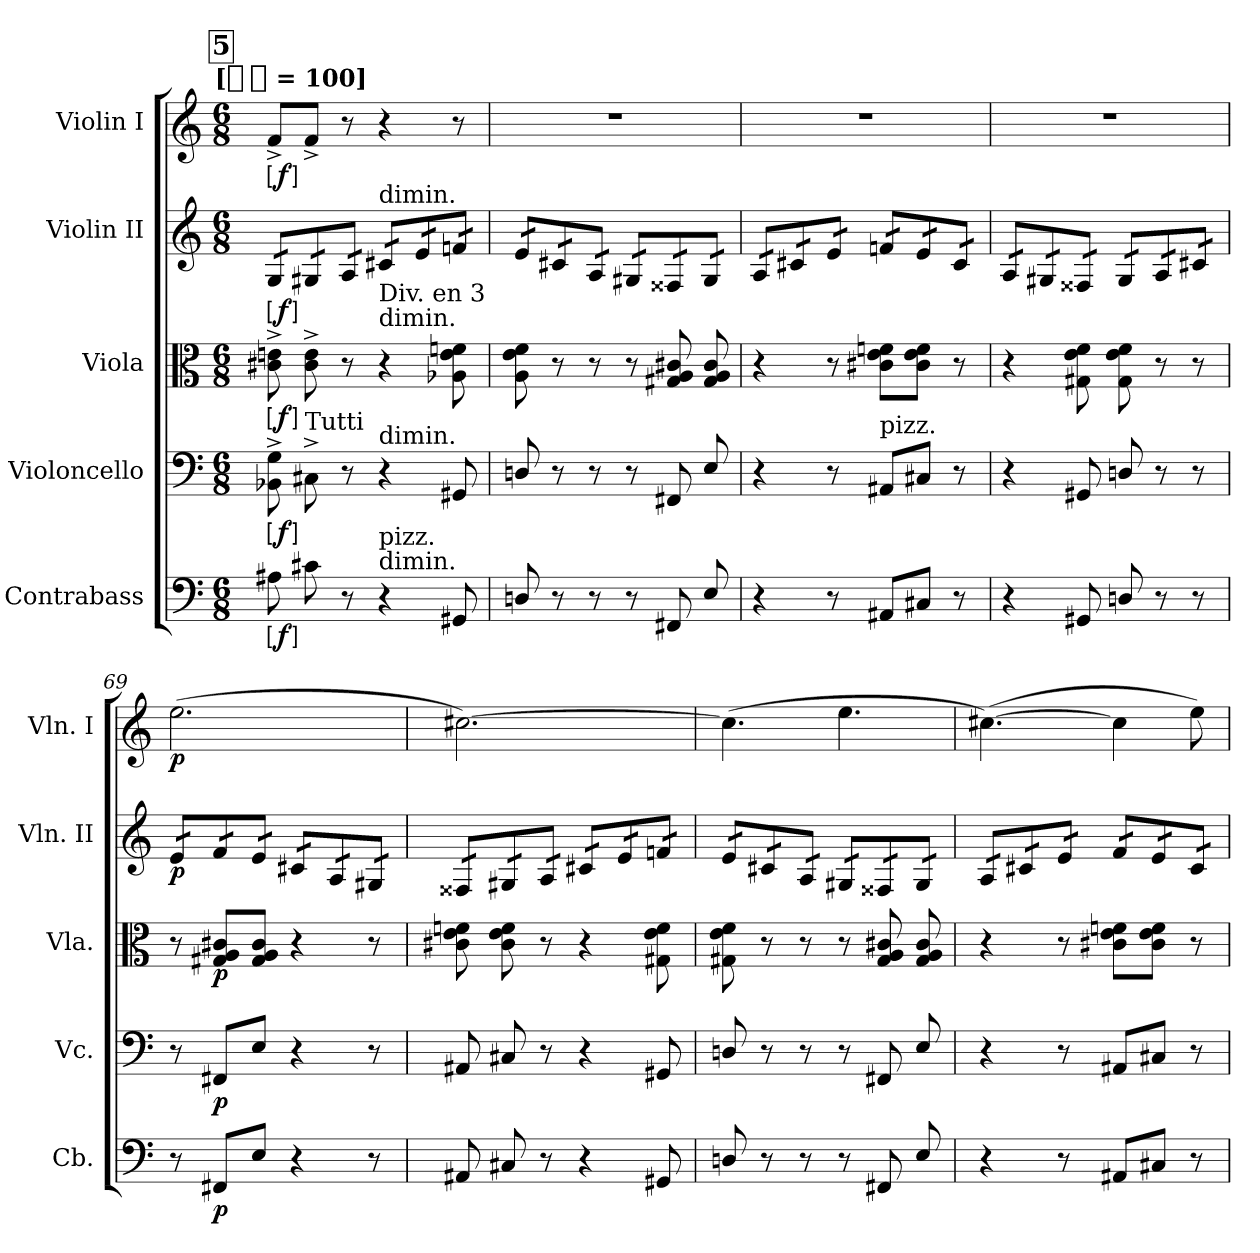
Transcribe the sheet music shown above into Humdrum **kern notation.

**kern	**dynam	**kern	**dynam	**kern	**dynam	**kern	**dynam	**kern	**dynam
*part5	*part5	*part4	*part4	*part3	*part3	*part2	*part2	*part1	*part1
*staff5	*staff5	*staff4	*staff4	*staff3	*staff3	*staff2	*staff2	*staff1	*staff1
*I"Contrabass	*	*I"Violoncello	*	*I"Viola	*	*I"Violin II	*	*I"Violin I	*
*I'Cb.	*	*I'Vc.	*	*I'Vla.	*	*I'Vln. II	*	*I'Vln. I	*
*clefF4	*	*clefF4	*	*clefC3	*	*clefG2	*	*clefG2	*
*ITrd7c12	*	*	*	*	*	*	*	*	*
*k[]	*	*k[]	*	*k[]	*	*k[]	*	*k[]	*
*C:	*	*C:	*	*C:	*	*C:	*	*C:	*
!!LO:TX:omd:t=[[quarter-dot] = 100]
*M6/8	*	*M6/8	*	*M6/8	*	*M6/8	*	*M6/8	*
*MM150	*	*MM150	*	*MM150	*	*MM150	*	*MM150	*
!!LO:REH:place=s1:t=5
=65	=65	=65	=65	=65	=65	=65	=65	=65	=65
!	!LO:DY:ed=brack	!	!LO:DY:ed=brack	!	!LO:DY:ed=brack	!	!LO:DY:ed=brack	!	!LO:DY:ed=brack
*	*	*	*	*	*	*tremolo	*	*	*
8AA#X	f	8BB-X^ 8G^	f	8c#X^ 8en^	f	16GLL	f	8f^L	f
.	.	.	.	.	.	16G	.	.	.
!	!	!LO:TX:a:t=Tutti	!	!	!	!	!	!	!
8C#X	.	8C#X^\	.	8c#^ 8e^	.	16G#X	.	8f^J	.
.	.	.	.	.	.	16G#X	.	.	.
8r	.	8r	.	8r	.	16A	.	8r	.
.	.	.	.	.	.	16AJJ	.	.	.
!	!	!	!	!	!	!LO:TX:t=dimin.	!	!	!
!	!	!	!	!LO:TX:t=dimin.	!	!	!	!	!
!	!	!	!	!LO:TX:a:t=Div. en 3	!	!	!	!	!
!	!	!LO:TX:t=dimin.	!	!	!	!	!	!	!
!LO:TX:t=dimin.	!	!	!	!	!	!	!	!	!
!LO:TX:a:t=pizz.	!	!	!	!	!	!	!	!	!
4r	.	4r	.	4r	.	16c#XLL	.	4r	.
.	.	.	.	.	.	16c#X	.	.	.
.	.	.	.	.	.	16e	.	.	.
.	.	.	.	.	.	16e	.	.	.
8GGG#X	.	8GG#X	.	8A-X 8e 8fn	.	16fn	.	8r	.
.	.	.	.	.	.	16fnJJ	.	.	.
=66	=66	=66	=66	=66	=66	=66	=66	=66	=66
8DDn/	.	8Dn/	.	8A 8e 8f	.	16eLL	.	4%3r	.
.	.	.	.	.	.	16e	.	.	.
8r	.	8r	.	8r	.	16c#X	.	.	.
.	.	.	.	.	.	16c#X	.	.	.
8r	.	8r	.	8r	.	16A	.	.	.
.	.	.	.	.	.	16AJJ	.	.	.
8r	.	8r	.	8r	.	16G#XLL	.	.	.
.	.	.	.	.	.	16G#X	.	.	.
8FFF#X	.	8FF#X	.	8G#X 8A 8c#X	.	16F##X	.	.	.
.	.	.	.	.	.	16F##X	.	.	.
8EE/	.	8E/	.	8G# 8A 8c#	.	16G#	.	.	.
.	.	.	.	.	.	16G#JJ	.	.	.
=67	=67	=67	=67	=67	=67	=67	=67	=67	=67
4r	.	4r	.	4r	.	16ALL	.	4%3r	.
.	.	.	.	.	.	16A	.	.	.
.	.	.	.	.	.	16c#X	.	.	.
.	.	.	.	.	.	16c#X	.	.	.
8r	.	8r	.	8r	.	16e	.	.	.
.	.	.	.	.	.	16eJJ	.	.	.
!	!	!LO:TX:a:t=pizz.	!	!	!	!	!	!	!
8AAA#XL	.	8AA#XL	.	8c#X 8e 8fnL	.	16fnLL	.	.	.
.	.	.	.	.	.	16fn	.	.	.
8CC#XJ	.	8C#XJ	.	8c# 8e 8fJ	.	16e	.	.	.
.	.	.	.	.	.	16e	.	.	.
8r	.	8r	.	8r	.	16c#	.	.	.
.	.	.	.	.	.	16c#JJ	.	.	.
=68	=68	=68	=68	=68	=68	=68	=68	=68	=68
4r	.	4r	.	4r	.	16ALL	.	4%3r	.
.	.	.	.	.	.	16A	.	.	.
.	.	.	.	.	.	16G#X	.	.	.
.	.	.	.	.	.	16G#X	.	.	.
8GGG#X	.	8GG#X	.	8G#X 8e 8f	.	16F##X	.	.	.
.	.	.	.	.	.	16F##XJJ	.	.	.
8DDn/	.	8Dn/	.	8G# 8e 8f	.	16G#LL	.	.	.
.	.	.	.	.	.	16G#	.	.	.
8r	.	8r	.	8r	.	16A	.	.	.
.	.	.	.	.	.	16A	.	.	.
8r	.	8r	.	8r	.	16c#X	.	.	.
.	.	.	.	.	.	16c#XJJ	.	.	.
=69	=69	=69	=69	=69	=69	=69	=69	=69	=69
8r	.	8r	.	8r	.	16eLL	p	(2.ee	p
.	.	.	.	.	.	16e	.	.	.
8FFF#XL	p	8FF#XL	p	8G#X 8A 8c#XL	p	16f	.	.	.
.	.	.	.	.	.	16f	.	.	.
8EEJ	.	8EJ	.	8G# 8A 8c#J	.	16e	.	.	.
.	.	.	.	.	.	16eJJ	.	.	.
4r	.	4r	.	4r	.	16c#XLL	.	.	.
.	.	.	.	.	.	16c#X	.	.	.
.	.	.	.	.	.	16A	.	.	.
.	.	.	.	.	.	16A	.	.	.
8r	.	8r	.	8r	.	16G#X	.	.	.
.	.	.	.	.	.	16G#XJJ	.	.	.
=70	=70	=70	=70	=70	=70	=70	=70	=70	=70
8AAA#X	.	8AA#X	.	8c#X 8e 8fn	.	16F##XLL	.	[2.cc#X)	.
.	.	.	.	.	.	16F##X	.	.	.
8CC#X	.	8C#X	.	8c# 8e 8f	.	16G#X	.	.	.
.	.	.	.	.	.	16G#X	.	.	.
8r	.	8r	.	8r	.	16A	.	.	.
.	.	.	.	.	.	16AJJ	.	.	.
4r	.	4r	.	4r	.	16c#XLL	.	.	.
.	.	.	.	.	.	16c#X	.	.	.
.	.	.	.	.	.	16e	.	.	.
.	.	.	.	.	.	16e	.	.	.
8GGG#X	.	8GG#X	.	8G#X 8e 8f	.	16fn	.	.	.
.	.	.	.	.	.	16fnJJ	.	.	.
=71	=71	=71	=71	=71	=71	=71	=71	=71	=71
8DDn/	.	8Dn/	.	8G#X 8e 8f	.	16eLL	.	(4.cc#]	.
.	.	.	.	.	.	16e	.	.	.
8r	.	8r	.	8r	.	16c#X	.	.	.
.	.	.	.	.	.	16c#X	.	.	.
8r	.	8r	.	8r	.	16A	.	.	.
.	.	.	.	.	.	16AJJ	.	.	.
8r	.	8r	.	8r	.	16G#XLL	.	4.ee	.
.	.	.	.	.	.	16G#X	.	.	.
8FFF#X	.	8FF#X	.	8G# 8A 8c#X	.	16F##X	.	.	.
.	.	.	.	.	.	16F##X	.	.	.
8EE/	.	8E/	.	8G# 8A 8c#	.	16G#	.	.	.
.	.	.	.	.	.	16G#JJ	.	.	.
=72	=72	=72	=72	=72	=72	=72	=72	=72	=72
4r	.	4r	.	4r	.	16ALL	.	([4.cc#X)	.
.	.	.	.	.	.	16A	.	.	.
.	.	.	.	.	.	16c#X	.	.	.
.	.	.	.	.	.	16c#X	.	.	.
8r	.	8r	.	8r	.	16e	.	.	.
.	.	.	.	.	.	16eJJ	.	.	.
8AAA#XL	.	8AA#XL	.	8c#X 8e 8fnL	.	16fLL	.	4cc#]	.
.	.	.	.	.	.	16f	.	.	.
8CC#XJ	.	8C#XJ	.	8c# 8e 8fJ	.	16e	.	.	.
.	.	.	.	.	.	16e	.	.	.
8r	.	8r	.	8r	.	16c#	.	8ee)	.
.	.	.	.	.	.	16c#JJ	.	.	.
*	*	*	*	*	*	*Xtremolo	*	*	*
=	=	=	=	=	=	=	=	=	=
*-	*-	*-	*-	*-	*-	*-	*-	*-	*-
